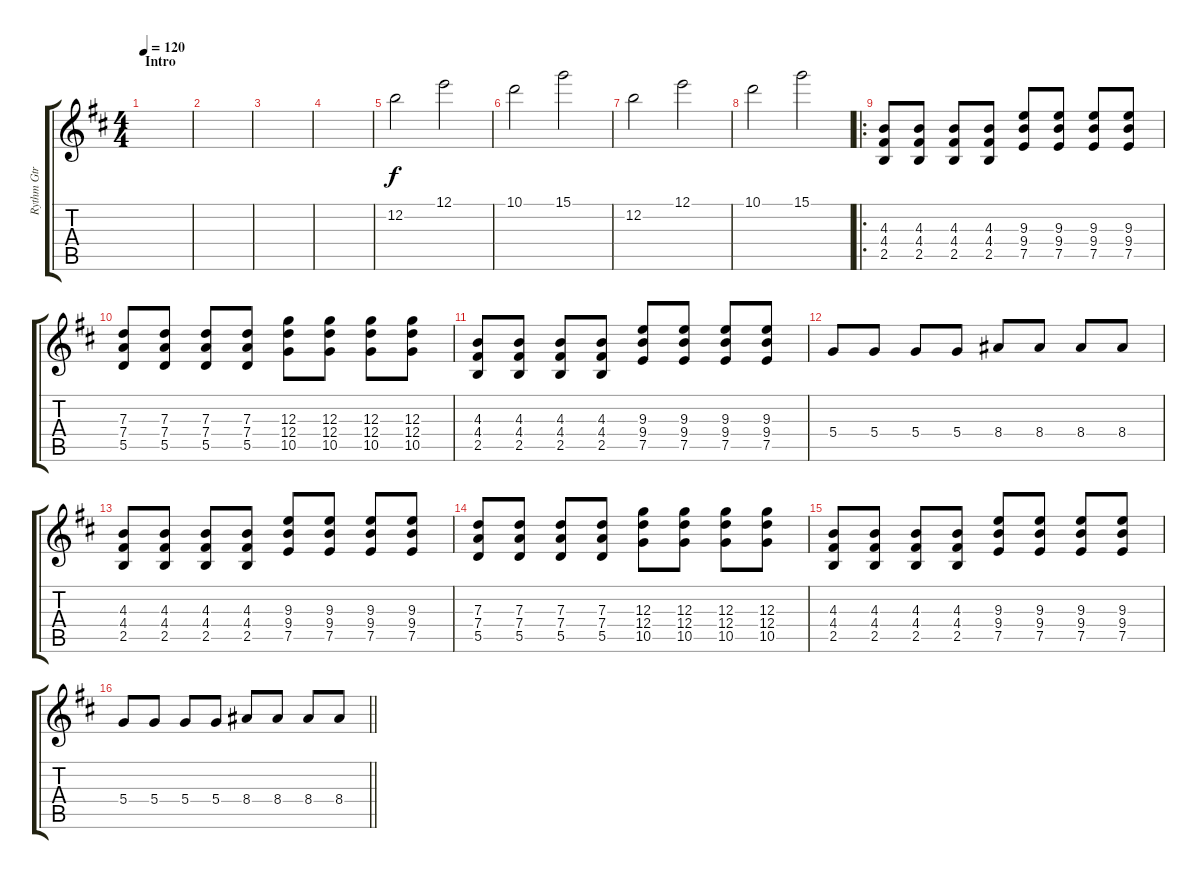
\track ("Rythm Gtr" "Rythm Gtr") {instrument distortionguitar}
\staff {score tabs}
\tuning (E4 B3 G3 D3 A2 E2) {hide}
\ts (4 4)
\section ("" "Intro")
\tempo 120
\clef g2
\ks bminor
|
|
|
|
12.2.2 12.1.2 |
10.1.2 15.1.2 |
12.2.2 12.1.2 |
10.1.2 15.1.2 |
\ro
(4.3 4.4 2.5).8 (4.3 4.4 2.5).8 (4.3 4.4 2.5).8 (4.3 4.4 2.5).8 (9.3 9.4 7.5).8 (9.3 9.4 7.5).8 (9.3 9.4 7.5).8 (9.3 9.4 7.5).8 |
(7.3 7.4 5.5).8 (7.3 7.4 5.5).8 (7.3 7.4 5.5).8 (7.3 7.4 5.5).8 (12.3 12.4 10.5).8 (12.3 12.4 10.5).8 (12.3 12.4 10.5).8 (12.3 12.4 10.5).8 |
(4.3 4.4 2.5).8 (4.3 4.4 2.5).8 (4.3 4.4 2.5).8 (4.3 4.4 2.5).8 (9.3 9.4 7.5).8 (9.3 9.4 7.5).8 (9.3 9.4 7.5).8 (9.3 9.4 7.5).8 |
5.4.8 5.4.8 5.4.8 5.4.8 8.4.8 8.4.8 8.4.8 8.4.8 |
(4.3 4.4 2.5).8 (4.3 4.4 2.5).8 (4.3 4.4 2.5).8 (4.3 4.4 2.5).8 (9.3 9.4 7.5).8 (9.3 9.4 7.5).8 (9.3 9.4 7.5).8 (9.3 9.4 7.5).8 |
(7.3 7.4 5.5).8 (7.3 7.4 5.5).8 (7.3 7.4 5.5).8 (7.3 7.4 5.5).8 (12.3 12.4 10.5).8 (12.3 12.4 10.5).8 (12.3 12.4 10.5).8 (12.3 12.4 10.5).8 |
(4.3 4.4 2.5).8 (4.3 4.4 2.5).8 (4.3 4.4 2.5).8 (4.3 4.4 2.5).8 (9.3 9.4 7.5).8 (9.3 9.4 7.5).8 (9.3 9.4 7.5).8 (9.3 9.4 7.5).8 |
\barLineRight lightlight
5.4.8 5.4.8 5.4.8 5.4.8 8.4.8 8.4.8 8.4.8 8.4.8
